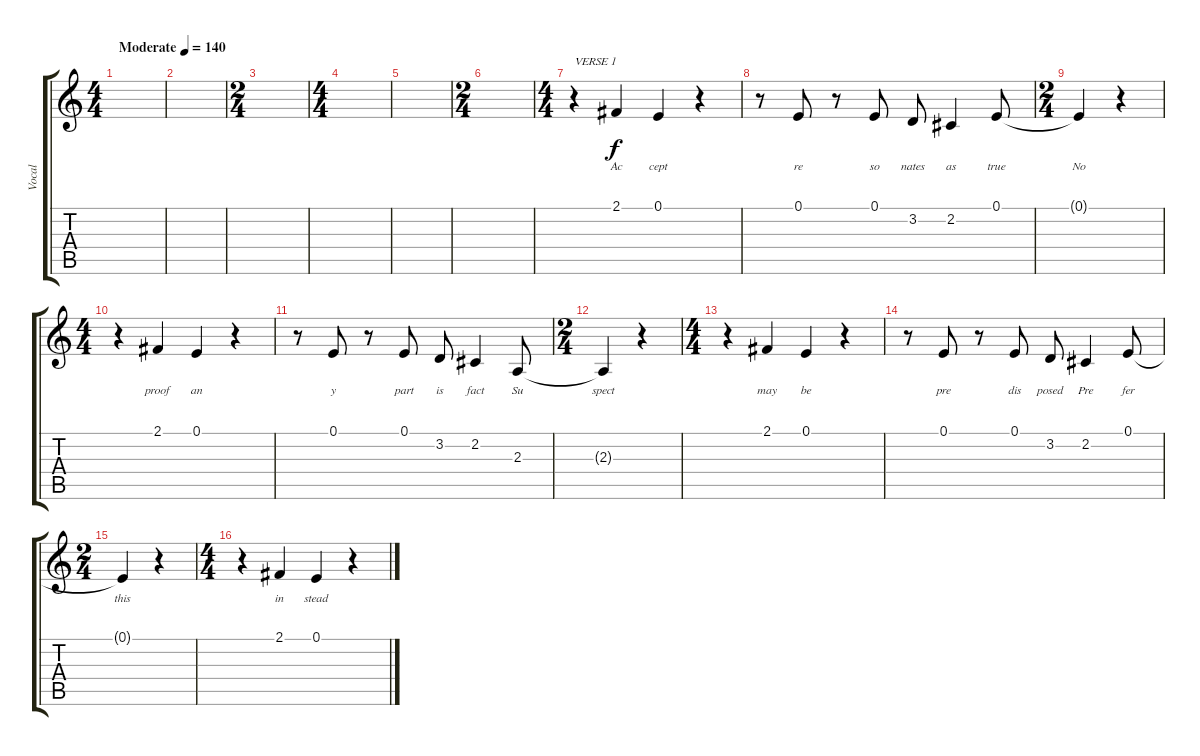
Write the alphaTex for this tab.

\track ("Vocal" "Vocal") {instrument acousticgrandpiano}
\staff {score tabs}
\tuning (E4 B3 G3 D3 A2 E2) {hide}
\ts (4 4)
\tempo (140 "Moderate")
\clef g2
\ks c
|
|
\ts (2 4)
|
\ts (4 4)
|
|
\ts (2 4)
|
\ts (4 4)
r.4{txt "VERSE 1"} 2.1.4{lyrics (0 "Ac") lyrics (1 "") lyrics (2 "") lyrics (3 "") lyrics (4 "")} 0.1.4{lyrics (0 "cept") lyrics (1 "") lyrics (2 "") lyrics (3 "") lyrics (4 "")} r.4 |
r.8 0.1.8{lyrics (0 "re") lyrics (1 "") lyrics (2 "") lyrics (3 "") lyrics (4 "")} r.8 0.1.8{lyrics (0 "so") lyrics (1 "") lyrics (2 "") lyrics (3 "") lyrics (4 "")} 3.2.8{lyrics (0 "nates") lyrics (1 "") lyrics (2 "") lyrics (3 "") lyrics (4 "")} 2.2.4{lyrics (0 "as") lyrics (1 "") lyrics (2 "") lyrics (3 "") lyrics (4 "")} 0.1.8{lyrics (0 "true") lyrics (1 "") lyrics (2 "") lyrics (3 "") lyrics (4 "")} |
\ts (2 4)
0.1{t}.4{lyrics (0 "No") lyrics (1 "") lyrics (2 "") lyrics (3 "") lyrics (4 "")} r.4 |
\ts (4 4)
r.4 2.1.4{lyrics (0 "proof") lyrics (1 "") lyrics (2 "") lyrics (3 "") lyrics (4 "")} 0.1.4{lyrics (0 "an") lyrics (1 "") lyrics (2 "") lyrics (3 "") lyrics (4 "")} r.4 |
r.8 0.1.8{lyrics (0 "y") lyrics (1 "") lyrics (2 "") lyrics (3 "") lyrics (4 "")} r.8 0.1.8{lyrics (0 "part") lyrics (1 "") lyrics (2 "") lyrics (3 "") lyrics (4 "")} 3.2.8{lyrics (0 "is") lyrics (1 "") lyrics (2 "") lyrics (3 "") lyrics (4 "")} 2.2.4{lyrics (0 "fact") lyrics (1 "") lyrics (2 "") lyrics (3 "") lyrics (4 "")} 2.3.8{lyrics (0 "Su") lyrics (1 "") lyrics (2 "") lyrics (3 "") lyrics (4 "")} |
\ts (2 4)
2.3{t}.4{lyrics (0 "spect") lyrics (1 "") lyrics (2 "") lyrics (3 "") lyrics (4 "")} r.4 |
\ts (4 4)
r.4 2.1.4{lyrics (0 "may") lyrics (1 "") lyrics (2 "") lyrics (3 "") lyrics (4 "")} 0.1.4{lyrics (0 "be") lyrics (1 "") lyrics (2 "") lyrics (3 "") lyrics (4 "")} r.4 |
r.8 0.1.8{lyrics (0 "pre") lyrics (1 "") lyrics (2 "") lyrics (3 "") lyrics (4 "")} r.8 0.1.8{lyrics (0 "dis") lyrics (1 "") lyrics (2 "") lyrics (3 "") lyrics (4 "")} 3.2.8{lyrics (0 "posed") lyrics (1 "") lyrics (2 "") lyrics (3 "") lyrics (4 "")} 2.2.4{lyrics (0 "Pre") lyrics (1 "") lyrics (2 "") lyrics (3 "") lyrics (4 "")} 0.1.8{lyrics (0 "fer") lyrics (1 "") lyrics (2 "") lyrics (3 "") lyrics (4 "")} |
\ts (2 4)
0.1{t}.4{lyrics (0 "this") lyrics (1 "") lyrics (2 "") lyrics (3 "") lyrics (4 "")} r.4 |
\ts (4 4)
r.4 2.1.4{lyrics (0 "in") lyrics (1 "") lyrics (2 "") lyrics (3 "") lyrics (4 "")} 0.1.4{lyrics (0 "stead") lyrics (1 "") lyrics (2 "") lyrics (3 "") lyrics (4 "")} r.4
